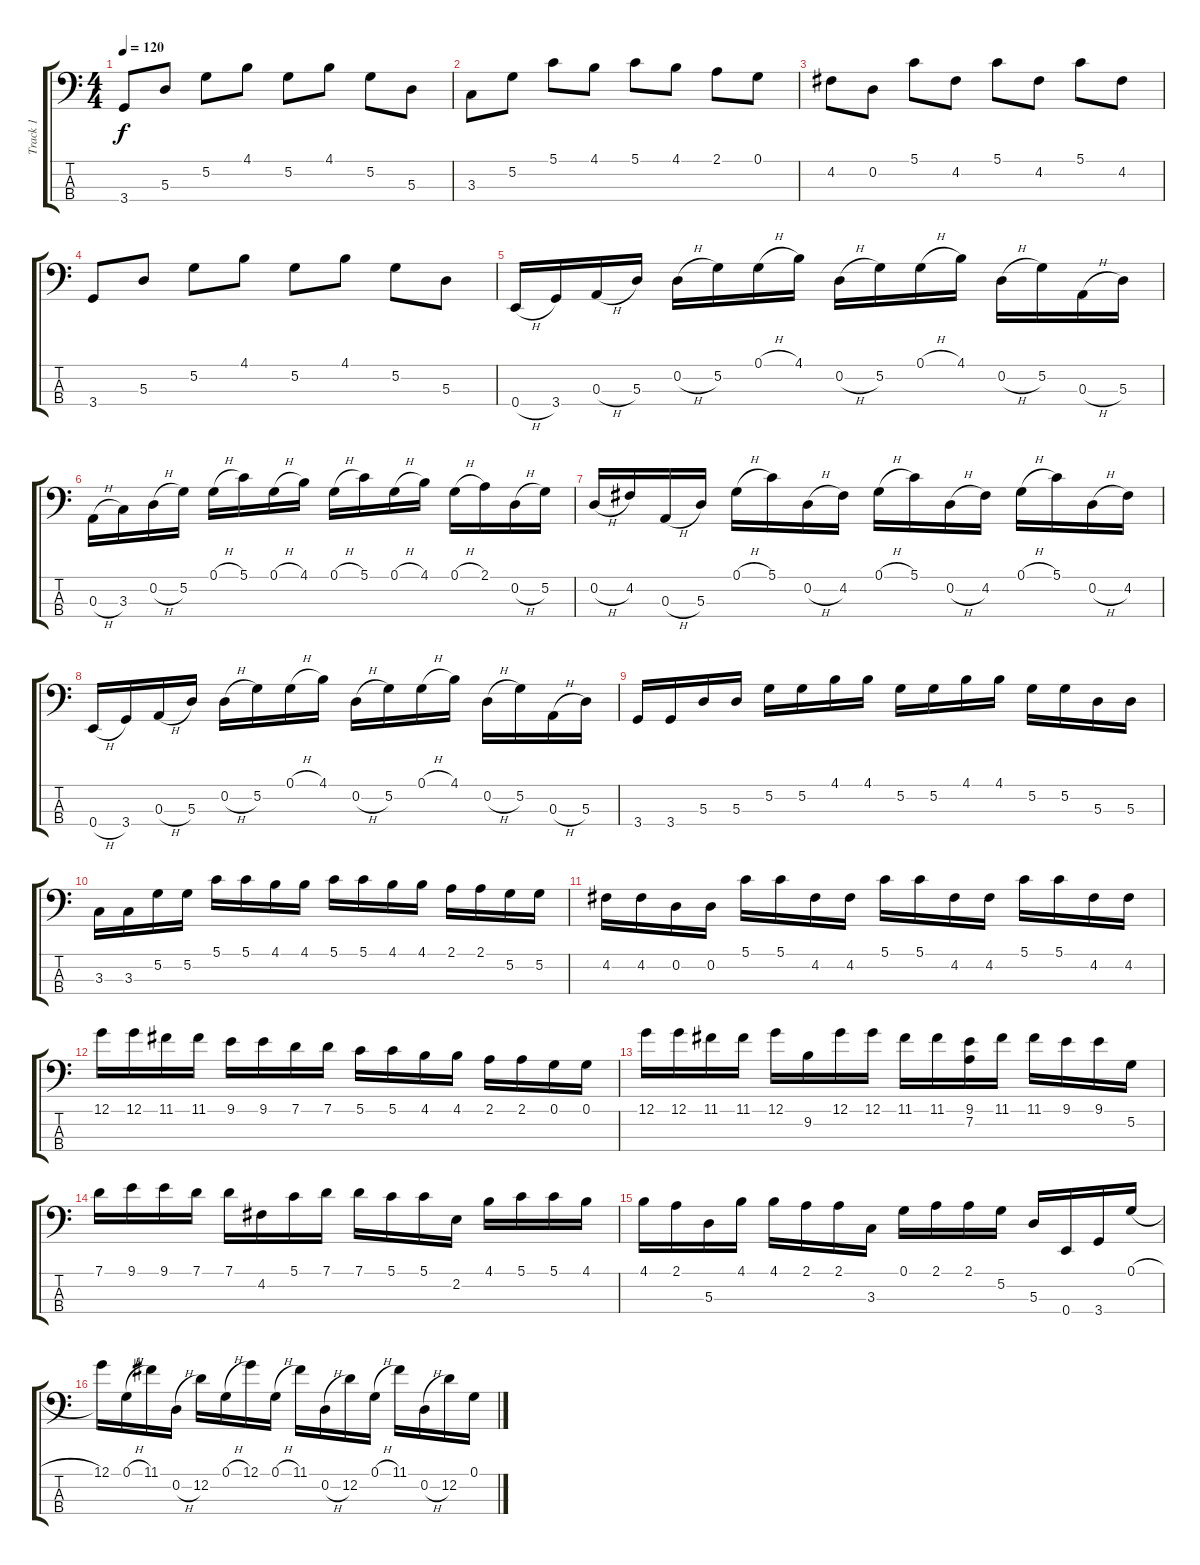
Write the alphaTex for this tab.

\track ("Track 1" "Track 1") {instrument slapbass2}
\staff {score tabs}
\tuning (G2 D2 A1 E1) {hide}
\ts (4 4)
\tempo 120
\clef f4
\ks c
3.4.8{dy f instrument slapbass2} 5.3.8 5.2.8 4.1.8 5.2.8 4.1.8 5.2.8 5.3.8 |
3.3.8 5.2.8 5.1.8 4.1.8 5.1.8 4.1.8 2.1.8 0.1.8 |
4.2.8 0.2.8 5.1.8 4.2.8 5.1.8 4.2.8 5.1.8 4.2.8 |
3.4.8 5.3.8 5.2.8 4.1.8 5.2.8 4.1.8 5.2.8 5.3.8 |
0.4{h}.16 3.4.16 0.3{h}.16 5.3.16 0.2{h}.16 5.2.16 0.1{h}.16 4.1.16 0.2{h}.16 5.2.16 0.1{h}.16 4.1.16 0.2{h}.16 5.2.16 0.3{h}.16 5.3.16 |
0.3{h}.16 3.3.16 0.2{h}.16 5.2.16 0.1{h}.16 5.1.16 0.1{h}.16 4.1.16 0.1{h}.16 5.1.16 0.1{h}.16 4.1.16 0.1{h}.16 2.1.16 0.2{h}.16 5.2.16 |
0.2{h}.16 4.2.16 0.3{h}.16 5.3.16 0.1{h}.16 5.1.16 0.2{h}.16 4.2.16 0.1{h}.16 5.1.16 0.2{h}.16 4.2.16 0.1{h}.16 5.1.16 0.2{h}.16 4.2.16 |
0.4{h}.16 3.4.16 0.3{h}.16 5.3.16 0.2{h}.16 5.2.16 0.1{h}.16 4.1.16 0.2{h}.16 5.2.16 0.1{h}.16 4.1.16 0.2{h}.16 5.2.16 0.3{h}.16 5.3.16 |
3.4.16 3.4.16 5.3.16 5.3.16 5.2.16 5.2.16 4.1.16 4.1.16 5.2.16 5.2.16 4.1.16 4.1.16 5.2.16 5.2.16 5.3.16 5.3.16 |
3.3.16 3.3.16 5.2.16 5.2.16 5.1.16 5.1.16 4.1.16 4.1.16 5.1.16 5.1.16 4.1.16 4.1.16 2.1.16 2.1.16 5.2.16 5.2.16 |
4.2.16 4.2.16 0.2.16 0.2.16 5.1.16 5.1.16 4.2.16 4.2.16 5.1.16 5.1.16 4.2.16 4.2.16 5.1.16 5.1.16 4.2.16 4.2.16 |
12.1.16 12.1.16 11.1.16 11.1.16 9.1.16 9.1.16 7.1.16 7.1.16 5.1.16 5.1.16 4.1.16 4.1.16 2.1.16 2.1.16 0.1.16 0.1.16 |
12.1.16 12.1.16 11.1.16 11.1.16 12.1.16 9.2.16 12.1.16 12.1.16 11.1.16 11.1.16 (9.1 7.2).16 11.1.16 11.1.16 9.1.16 9.1.16 5.2.16 |
7.1.16 9.1.16 9.1.16 7.1.16 7.1.16 4.2.16 5.1.16 7.1.16 7.1.16 5.1.16 5.1.16 2.2.16 4.1.16 5.1.16 5.1.16 4.1.16 |
4.1.16 2.1.16 5.3.16 4.1.16 4.1.16 2.1.16 2.1.16 3.3.16 0.1.16 2.1.16 2.1.16 5.2.16 5.3.16 0.4.16 3.4.16 0.1{h}.16 |
12.1.16 0.1{h}.16 11.1.16 0.2{h}.16 12.2.16 0.1{h}.16 12.1.16 0.1{h}.16 11.1.16 0.2{h}.16 12.2.16 0.1{h}.16 11.1.16 0.2{h}.16 12.2.16 0.1{h}.16
